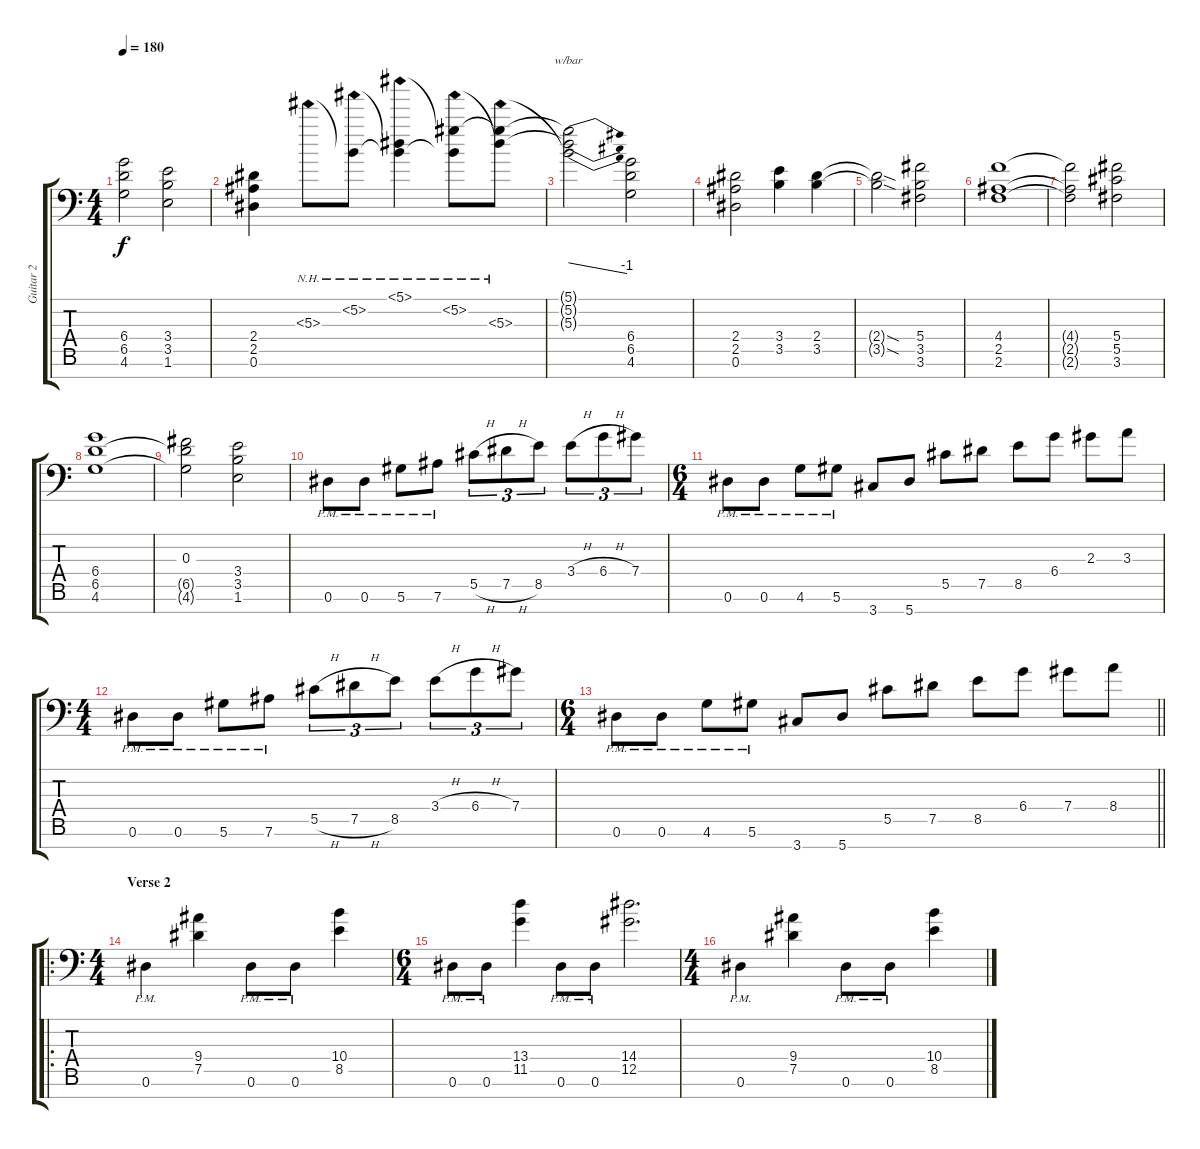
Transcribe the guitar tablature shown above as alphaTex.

\track ("Guitar 2" "Guitar 2") {instrument distortionguitar}
\staff {score tabs}
\tuning (Eb4 Bb3 Gb3 Db3 Ab2 Eb2 Bb1) {hide}
\ts (4 4)
\tempo 180
\clef f4
\ks c
(6.4{t} 6.5{t} 4.6{t}).2{dy f} (3.4 3.5 1.6).2 |
(2.4 2.5 0.6).4 5.3{nh}.8 (5.2{nh} 5.3{t}).8 (5.1{nh} 5.2{t} 5.3{t}).4 (5.1{t} 5.2{nh} 5.3{t}).8 (5.1{t} 5.2{t} 5.3{nh}).8 |
(5.1{t} 5.2{t} 5.3{t}).2{tbe (dive default 0 0 60 -4)} (6.4 6.5 4.6).2 |
(2.4 2.5 0.6).2 (3.4 3.5).4 (2.4 3.5).4 |
(2.4{sod t} 3.5{sod t}).2 (5.4 3.5 3.6).2 |
(4.4 2.5 2.6).1 |
(4.4{t} 2.5{t} 2.6{t}).2 (5.4 5.5 3.6).2 |
(6.4 6.5 4.6).1 |
(0.3 6.5{t} 4.6{t}).2 (3.4 3.5 1.6).2 |
0.6{pm}.8 0.6{pm}.8 5.6{pm}.8 7.6{pm}.8 5.5{h}.8{tu (3 2)} 7.5{h}.8{tu (3 2)} 8.5.8{tu (3 2)} 3.4{h}.8{tu (3 2)} 6.4{h}.8{tu (3 2)} 7.4.8{tu (3 2)} |
\ts (6 4)
0.6{pm}.8 0.6{pm}.8 4.6{pm}.8 5.6{pm}.8 3.7.8 5.7.8 5.5.8 7.5.8 8.5.8 6.4.8 2.3.8 3.3.8 |
\ts (4 4)
0.6{pm}.8 0.6{pm}.8 5.6{pm}.8 7.6{pm}.8 5.5{h}.8{tu (3 2)} 7.5{h}.8{tu (3 2)} 8.5.8{tu (3 2)} 3.4{h}.8{tu (3 2)} 6.4{h}.8{tu (3 2)} 7.4.8{tu (3 2)} |
\ts (6 4)
\barLineRight lightlight
0.6{pm}.8 0.6{pm}.8 4.6{pm}.8 5.6{pm}.8 3.7.8 5.7.8 5.5.8 7.5.8 8.5.8 6.4.8 7.4.8 8.4.8 |
\ro
\ts (4 4)
\section ("" "Verse 2")
0.6{pm}.4 (9.4 7.5).4 0.6{pm}.8 0.6{pm}.8 (10.4 8.5).4 |
\ts (6 4)
0.6{pm}.8 0.6{pm}.8 (13.4 11.5).4 0.6{pm}.8 0.6{pm}.8 (14.4 12.5).2{d} |
\ts (4 4)
0.6{pm}.4 (9.4 7.5).4 0.6{pm}.8 0.6{pm}.8 (10.4 8.5).4
